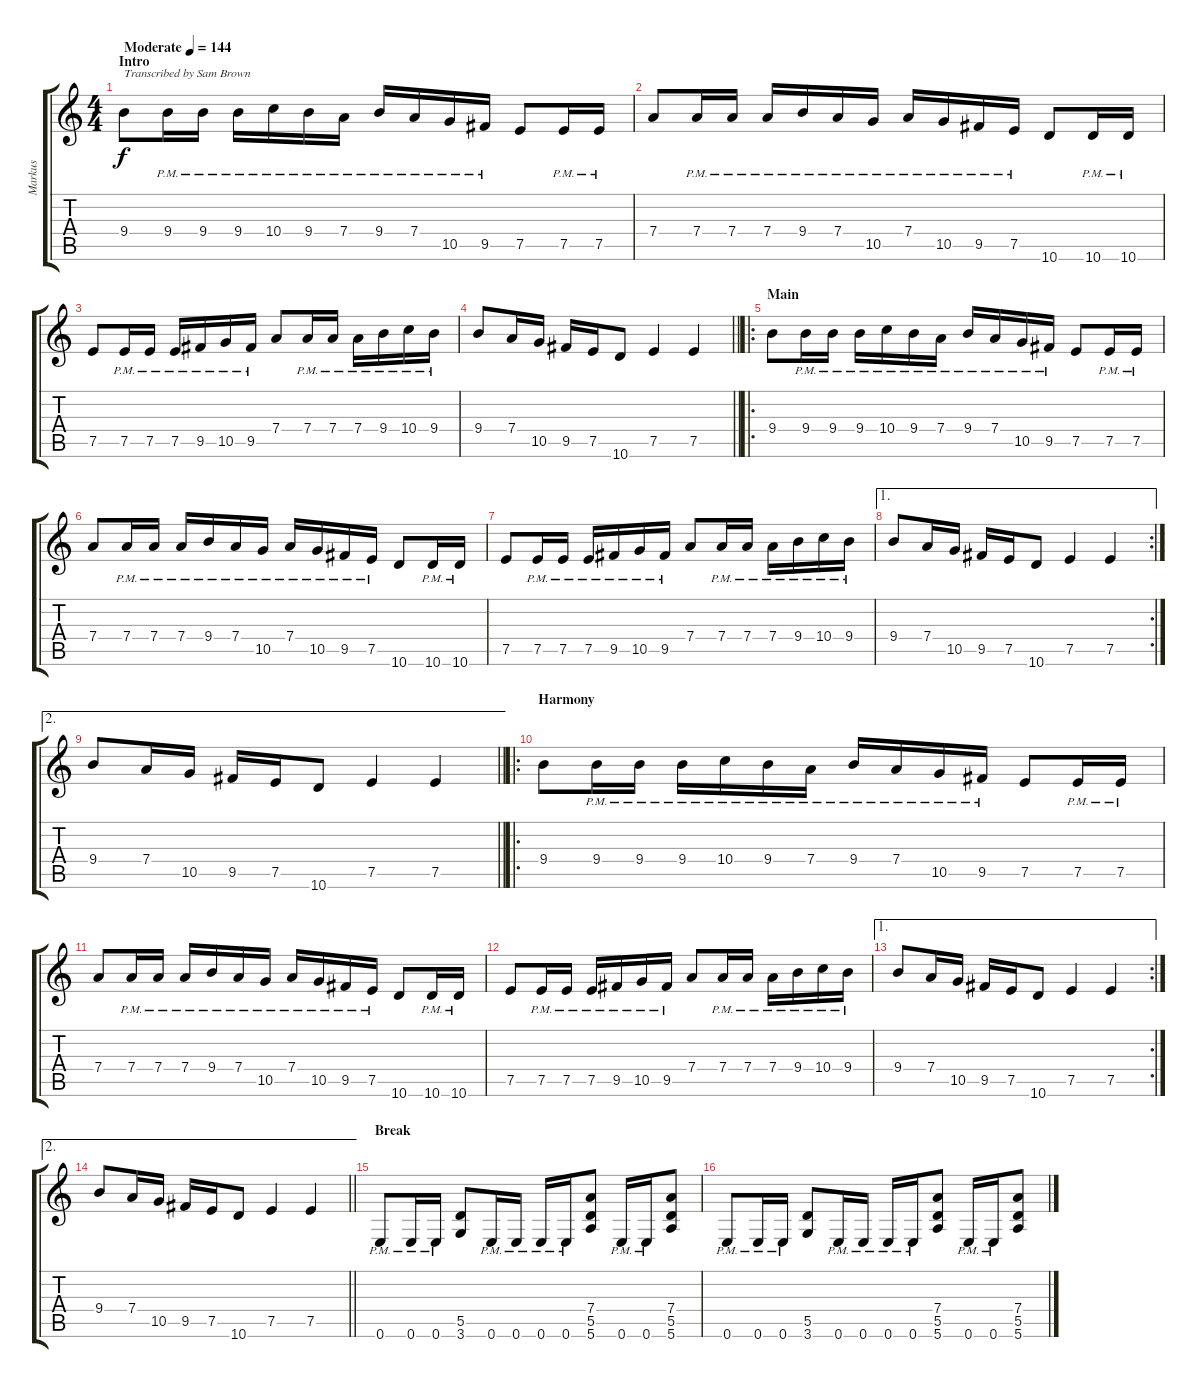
\track ("Markus" "Markus") {instrument distortionguitar}
\staff {score tabs}
\tuning (E4 B3 G3 D3 A2 E2) {hide}
\ts (4 4)
\section ("" "Intro")
\tempo (144 "Moderate")
\clef g2
\ks c
9.4.8{txt "Transcribed by Sam Brown" dy f instrument distortionguitar} 9.4{pm}.16 9.4{pm}.16 9.4{pm}.16 10.4{pm}.16 9.4{pm}.16 7.4{pm}.16 9.4{pm}.16 7.4{pm}.16 10.5{pm}.16 9.5{pm}.16 7.5.8 7.5{pm}.16 7.5{pm}.16 |
7.4.8 7.4{pm}.16 7.4{pm}.16 7.4{pm}.16 9.4{pm}.16 7.4{pm}.16 10.5{pm}.16 7.4{pm}.16 10.5{pm}.16 9.5{pm}.16 7.5{pm}.16 10.6.8 10.6{pm}.16 10.6{pm}.16 |
7.5.8 7.5{pm}.16 7.5{pm}.16 7.5{pm}.16 9.5{pm}.16 10.5{pm}.16 9.5{pm}.16 7.4.8 7.4{pm}.16 7.4{pm}.16 7.4{pm}.16 9.4{pm}.16 10.4{pm}.16 9.4{pm}.16 |
\barLineRight lightlight
9.4.8 7.4.16 10.5.16 9.5.16 7.5.16 10.6.8 7.5.4 7.5.4 |
\ro
\section ("" "Main")
9.4.8 9.4{pm}.16 9.4{pm}.16 9.4{pm}.16 10.4{pm}.16 9.4{pm}.16 7.4{pm}.16 9.4{pm}.16 7.4{pm}.16 10.5{pm}.16 9.5{pm}.16 7.5.8 7.5{pm}.16 7.5{pm}.16 |
7.4.8 7.4{pm}.16 7.4{pm}.16 7.4{pm}.16 9.4{pm}.16 7.4{pm}.16 10.5{pm}.16 7.4{pm}.16 10.5{pm}.16 9.5{pm}.16 7.5{pm}.16 10.6.8 10.6{pm}.16 10.6{pm}.16 |
7.5.8 7.5{pm}.16 7.5{pm}.16 7.5{pm}.16 9.5{pm}.16 10.5{pm}.16 9.5{pm}.16 7.4.8 7.4{pm}.16 7.4{pm}.16 7.4{pm}.16 9.4{pm}.16 10.4{pm}.16 9.4{pm}.16 |
\ae 1
\rc 2
9.4.8 7.4.16 10.5.16 9.5.16 7.5.16 10.6.8 7.5.4 7.5.4 |
\ae 2
\barLineRight lightlight
9.4.8 7.4.16 10.5.16 9.5.16 7.5.16 10.6.8 7.5.4 7.5.4 |
\ro
\section ("" "Harmony")
9.4.8 9.4{pm}.16 9.4{pm}.16 9.4{pm}.16 10.4{pm}.16 9.4{pm}.16 7.4{pm}.16 9.4{pm}.16 7.4{pm}.16 10.5{pm}.16 9.5{pm}.16 7.5.8 7.5{pm}.16 7.5{pm}.16 |
7.4.8 7.4{pm}.16 7.4{pm}.16 7.4{pm}.16 9.4{pm}.16 7.4{pm}.16 10.5{pm}.16 7.4{pm}.16 10.5{pm}.16 9.5{pm}.16 7.5{pm}.16 10.6.8 10.6{pm}.16 10.6{pm}.16 |
7.5.8 7.5{pm}.16 7.5{pm}.16 7.5{pm}.16 9.5{pm}.16 10.5{pm}.16 9.5{pm}.16 7.4.8 7.4{pm}.16 7.4{pm}.16 7.4{pm}.16 9.4{pm}.16 10.4{pm}.16 9.4{pm}.16 |
\ae 1
\rc 2
9.4.8 7.4.16 10.5.16 9.5.16 7.5.16 10.6.8 7.5.4 7.5.4 |
\ae 2
\barLineRight lightlight
9.4.8 7.4.16 10.5.16 9.5.16 7.5.16 10.6.8 7.5.4 7.5.4 |
\section ("" "Break")
0.6{pm}.8 0.6{pm}.16 0.6{pm}.16 (5.5 3.6).8 0.6{pm}.16 0.6{pm}.16 0.6{pm}.16 0.6{pm}.16 (7.4 5.5 5.6).8 0.6{pm}.16 0.6{pm}.16 (7.4 5.5 5.6).8 |
0.6{pm}.8 0.6{pm}.16 0.6{pm}.16 (5.5 3.6).8 0.6{pm}.16 0.6{pm}.16 0.6{pm}.16 0.6{pm}.16 (7.4 5.5 5.6).8 0.6{pm}.16 0.6{pm}.16 (7.4 5.5 5.6).8
